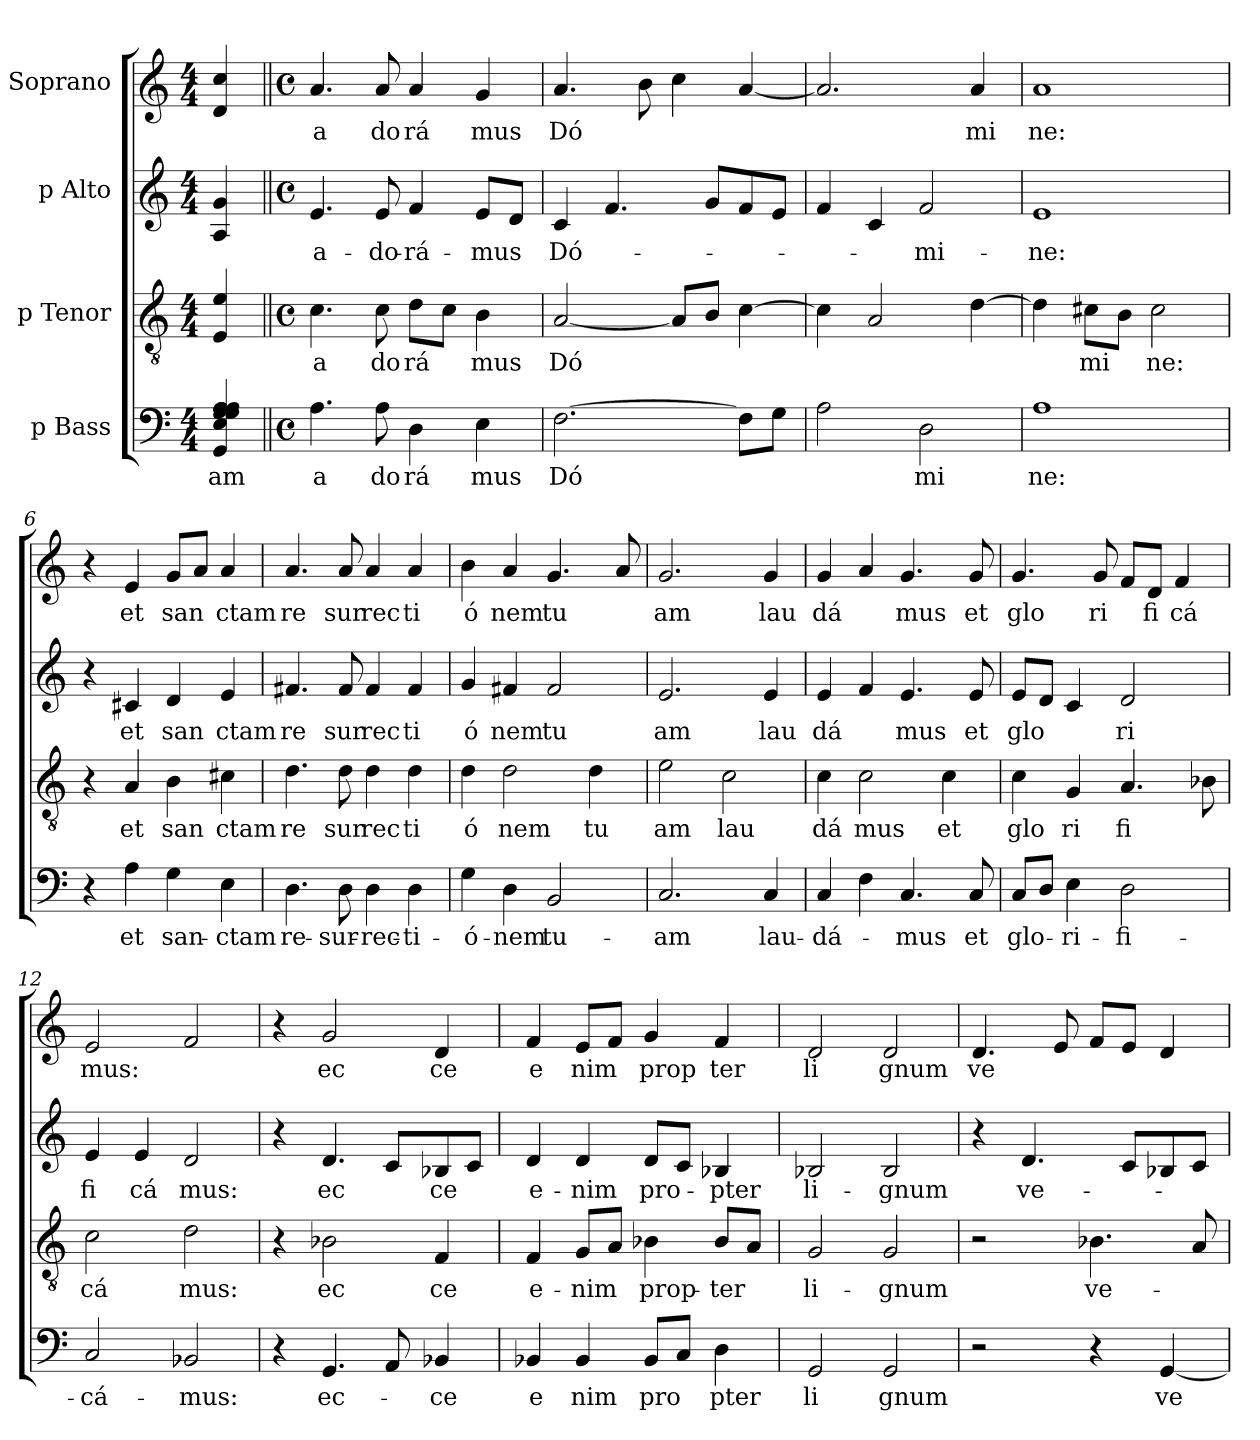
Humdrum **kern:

**kern	**text	**kern	**text	**kern	**text	**kern	**text
*part4	*part4	*part3	*part3	*part2	*part2	*part1	*part1
*staff4	*staff4	*staff3	*staff3	*staff2	*staff2	*staff1	*staff1
*I"p Bass	*	*I"p Tenor	*	*I"p Alto	*	*I"Soprano	*
*clefF4	*	*clefGv2	*	*clefG2	*	*clefG2	*
*k[]	*	*k[]	*	*k[]	*	*k[]	*
*C:	*	*C:	*	*C:	*	*C:	*
*M4/4	*	*M4/4	*	*M4/4	*	*M4/4	*
=1	=1	=1	=1	=1	=1	=1	=1
!	!LO:LY:b	!	!	!	!	!	!
4GG/ 4E/ 4G/ 4G/ 4A/ 4A/ 4A/	am	4E/ 4e/	.	4A/ 4g/	.	4d/ 4cc/	.
=2||	=2||	=2||	=2||	=2||	=2||	=2||	=2||
*M4/4	*	*M4/4	*	*M4/4	*	*M4/4	*
*met(c)	*	*met(c)	*	*met(c)	*	*met(c)	*
!	!LO:LY:b	!	!LO:LY:b	!	!LO:LY:b	!	!LO:LY:b
4.A\	a	4.c\	a	4.e/	a-	4.a/	a
!	!LO:LY:b	!	!LO:LY:b	!	!LO:LY:b	!	!LO:LY:b
8A\	do	8c\	do	8e/	-do-	8a/	do
!	!LO:LY:b	!	!LO:LY:b	!	!LO:LY:b	!	!LO:LY:b
4D\	rá	8d\L	rá	4f/	-rá-	4a/	rá
.	.	8c\J	.	.	.	.	.
!	!LO:LY:b	!	!LO:LY:b	!	!LO:LY:b	!	!LO:LY:b
4E\	mus	4B\	mus	8e/L	-mus	4g/	mus
.	.	.	.	8d/J	.	.	.
=3	=3	=3	=3	=3	=3	=3	=3
!	!LO:LY:b	!	!LO:LY:b	!	!LO:LY:b	!	!LO:LY:b
[>2.F\	Dó	[<2A/	Dó	4c/	Dó-	4.a/	Dó
.	.	.	.	4.f/	.	.	.
.	.	.	.	.	.	8b\	.
.	.	8A/L]	.	.	.	4cc\	.
.	.	8B/J	.	8g/L	.	.	.
8F\L]	.	[>4c\	.	8f/	.	[<4a/	.
8G\J	.	.	.	8e/J	.	.	.
=4	=4	=4	=4	=4	=4	=4	=4
2A\	.	4c\]	.	4f/	.	2.a/]	.
.	.	2A/	.	4c/	.	.	.
!	!LO:LY:b	!	!	!	!LO:LY:b	!	!
2D\	mi	.	.	2f/	-mi-	.	.
!	!	!	!	!	!	!	!LO:LY:b
.	.	[<4d\	.	.	.	4a/	mi
!!LO:LB:g=z
=5	=5	=5	=5	=5	=5	=5	=5
!	!LO:LY:b	!	!	!	!LO:LY:b	!	!LO:LY:b
1A	ne:	4d\]	.	1e	-ne:	1a	ne:
!	!	!	!LO:LY:b	!	!	!	!
.	.	8c#X\L	mi	.	.	.	.
.	.	8B\J	.	.	.	.	.
!	!	!	!LO:LY:b	!	!	!	!
.	.	2c#\	ne:	.	.	.	.
=6	=6	=6	=6	=6	=6	=6	=6
4r	.	4r	.	4r	.	4r	.
!	!LO:LY:b	!	!LO:LY:b	!	!LO:LY:b	!	!LO:LY:b
4A\	et	4A/	et	4c#X/	et	4e/	et
!	!LO:LY:b	!	!LO:LY:b	!	!LO:LY:b	!	!LO:LY:b
4G\	san-	4B\	san	4d/	san	8g/L	san
.	.	.	.	.	.	8a/J	.
!	!LO:LY:b	!	!LO:LY:b	!	!LO:LY:b	!	!LO:LY:b
4E\	-ctam	4c#X\	ctam	4e/	ctam	4a/	ctam
=7	=7	=7	=7	=7	=7	=7	=7
!	!LO:LY:b	!	!LO:LY:b	!	!LO:LY:b	!	!LO:LY:b
4.D\	re-	4.d\	re	4.f#X/	re	4.a/	re
!	!LO:LY:b	!	!LO:LY:b	!	!LO:LY:b	!	!LO:LY:b
8D\	-sur-	8d\	sur	8f#/	sur	8a/	sur
!	!LO:LY:b	!	!LO:LY:b	!	!LO:LY:b	!	!LO:LY:b
4D\	-rec-	4d\	rec	4f#/	rec	4a/	rec
!	!LO:LY:b	!	!LO:LY:b	!	!LO:LY:b	!	!LO:LY:b
4D\	-ti-	4d\	ti	4f#/	ti	4a/	ti
=8	=8	=8	=8	=8	=8	=8	=8
!	!LO:LY:b	!	!LO:LY:b	!	!LO:LY:b	!	!LO:LY:b
4G\	-ó-	4d\	ó	4g/	ó	4b\	ó
!	!LO:LY:b	!	!LO:LY:b	!	!LO:LY:b	!	!LO:LY:b
4D\	-nem	2d\	nem	4f#X/	nem	4a/	nem
!	!LO:LY:b	!	!	!	!LO:LY:b	!	!LO:LY:b
2BB/	tu-	.	.	2f#/	tu	4.g/	tu
!	!	!	!LO:LY:b	!	!	!	!
.	.	4d\	tu	.	.	.	.
.	.	.	.	.	.	8a/	.
=9	=9	=9	=9	=9	=9	=9	=9
!	!LO:LY:b	!	!LO:LY:b	!	!LO:LY:b	!	!LO:LY:b
2.C/	-am	2e\	am	2.e/	am	2.g/	am
!	!	!	!LO:LY:b	!	!	!	!
.	.	2c\	lau	.	.	.	.
!	!LO:LY:b	!	!	!	!LO:LY:b	!	!LO:LY:b
4C/	lau-	.	.	4e/	lau	4g/	lau
!!LO:LB:g=z
=10	=10	=10	=10	=10	=10	=10	=10
!	!LO:LY:b	!	!LO:LY:b	!	!LO:LY:b	!	!LO:LY:b
4C/	-dá-	4c\	dá	4e/	dá	4g/	dá
!	!	!	!LO:LY:b	!	!	!	!
4F\	.	2c\	mus	4f/	.	4a/	.
!	!LO:LY:b	!	!	!	!LO:LY:b	!	!LO:LY:b
4.C/	-mus	.	.	4.e/	mus	4.g/	mus
!	!	!	!LO:LY:b	!	!	!	!
.	.	4c\	et	.	.	.	.
!	!LO:LY:b	!	!	!	!LO:LY:b	!	!LO:LY:b
8C/	et	.	.	8e/	et	8g/	et
=11	=11	=11	=11	=11	=11	=11	=11
!	!LO:LY:b	!	!LO:LY:b	!	!LO:LY:b	!	!LO:LY:b
8C/L	glo-	4c\	glo	8e/L	glo	4.g/	glo
8D/J	.	.	.	8d/J	.	.	.
!	!LO:LY:b	!	!LO:LY:b	!	!	!	!
4E\	-ri-	4G/	ri	4c/	.	.	.
!	!	!	!	!	!	!	!LO:LY:b
.	.	.	.	.	.	8g/	ri
!	!LO:LY:b	!	!LO:LY:b	!	!LO:LY:b	!	!
2D\	-fi-	4.A/	fi	2d/	ri	8f/L	.
!	!	!	!	!	!	!	!LO:LY:b
.	.	.	.	.	.	8d/J	fi
!	!	!	!	!	!	!	!LO:LY:b
.	.	.	.	.	.	4f/	cá
.	.	8B-X\	.	.	.	.	.
=12	=12	=12	=12	=12	=12	=12	=12
!	!LO:LY:b	!	!LO:LY:b	!	!LO:LY:b	!	!LO:LY:b
2C/	-cá-	2c\	cá	4e/	fi	2e/	mus:
!	!	!	!	!	!LO:LY:b	!	!
.	.	.	.	4e/	cá	.	.
!	!LO:LY:b	!	!LO:LY:b	!	!LO:LY:b	!	!
2BB-X/	-mus:	2d\	mus:	2d/	mus:	2f/	.
=13	=13	=13	=13	=13	=13	=13	=13
4r	.	4r	.	4r	.	4r	.
!	!LO:LY:b	!	!LO:LY:b	!	!LO:LY:b	!	!LO:LY:b
4.GG/	ec-	2B-X\	ec	4.d/	ec	2g/	ec
8AA/	.	.	.	8c/L	.	.	.
!	!LO:LY:b	!	!LO:LY:b	!	!LO:LY:b	!	!LO:LY:b
4BB-X/	-ce	4F/	ce	8B-X/	ce	4d/	ce
.	.	.	.	8c/J	.	.	.
!!LO:LB:g=z
=14	=14	=14	=14	=14	=14	=14	=14
!	!LO:LY:b	!	!LO:LY:b	!	!LO:LY:b	!	!LO:LY:b
4BB-X/	e	4F/	e-	4d/	e-	4f/	e
!	!LO:LY:b	!	!LO:LY:b	!	!LO:LY:b	!	!LO:LY:b
4BB-/	nim	8G/L	-nim	4d/	-nim	8e/L	nim
.	.	8A/J	.	.	.	8f/J	.
!	!LO:LY:b	!	!LO:LY:b	!	!LO:LY:b	!	!LO:LY:b
8BB-/L	pro	4B-X\	prop-	8d/L	pro-	4g/	prop
8C/J	.	.	.	8c/J	.	.	.
!	!LO:LY:b	!	!LO:LY:b	!	!LO:LY:b	!	!LO:LY:b
4D\	pter	8B-/L	-ter	4B-X/	-pter	4f/	ter
.	.	8A/J	.	.	.	.	.
=15	=15	=15	=15	=15	=15	=15	=15
!	!LO:LY:b	!	!LO:LY:b	!	!LO:LY:b	!	!LO:LY:b
2GG/	li	2G/	li-	2B-X/	li-	2d/	li
!	!LO:LY:b	!	!LO:LY:b	!	!LO:LY:b	!	!LO:LY:b
2GG/	gnum	2G/	-gnum	2B-/	-gnum	2d/	gnum
=16	=16	=16	=16	=16	=16	=16	=16
!	!	!	!	!	!	!	!LO:LY:b
2r	.	2r	.	4r	.	4.d/	ve
!	!	!	!	!	!LO:LY:b	!	!
.	.	.	.	4.d/	ve-	.	.
.	.	.	.	.	.	8e/	.
!	!	!	!LO:LY:b	!	!	!	!
4r	.	4.B-X\	ve-	.	.	8f/L	.
.	.	.	.	8c/L	.	8e/J	.
!	!LO:LY:b	!	!	!	!	!	!
[<4GG/	ve	.	.	8B-X/	.	4d/	.
.	.	8A/	.	8c/J	.	.	.
=	=	=	=	=	=	=	=
*-	*-	*-	*-	*-	*-	*-	*-
